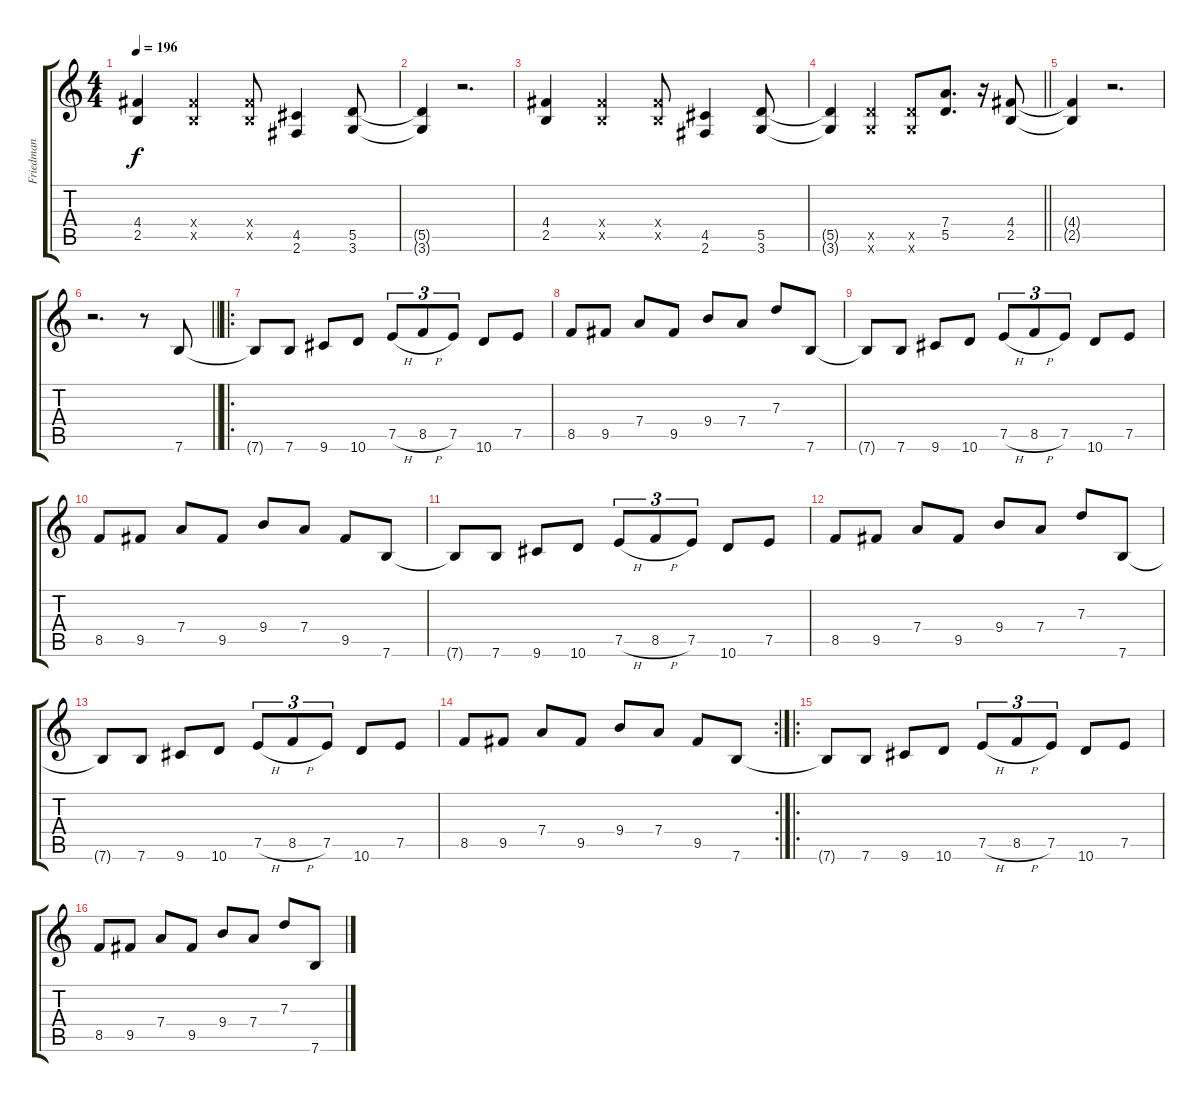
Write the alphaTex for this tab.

\track ("Friedman" "Friedman") {instrument overdrivenguitar}
\staff {score tabs}
\tuning (E4 B3 G3 D3 A2 E2) {hide}
\ts (4 4)
\tempo 196
\clef g2
\ks c
(4.4{t} 2.5{t}).4{dy f} (4.4{x} 2.5{x}).4 (4.4{x} 2.5{x}).8 (4.5 2.6).4 (5.5 3.6).8 |
(5.5{t} 3.6{t}).4 r.2{d} |
(4.4 2.5).4 (4.4{x} 2.5{x}).4 (4.4{x} 2.5{x}).8 (4.5 2.6).4 (5.5 3.6).8 |
\barLineRight lightlight
(5.5{t} 3.6{t}).4 (5.5{x} 3.6{x}).4 (5.5{x} 3.6{x}).8 (7.4 5.5).8{d} r.16 (4.4 2.5).8 |
(4.4{t} 2.5{t}).4 r.2{d} |
\barLineRight lightlight
r.2{d} r.8 7.6.8 |
\ro
7.6{t}.8 7.6.8 9.6.8 10.6.8 7.5{h}.8{tu (3 2)} 8.5{h}.8{tu (3 2)} 7.5.8{tu (3 2)} 10.6.8 7.5.8 |
8.5.8 9.5.8 7.4.8 9.5.8 9.4.8 7.4.8 7.3.8 7.6.8 |
7.6{t}.8 7.6.8 9.6.8 10.6.8 7.5{h}.8{tu (3 2)} 8.5{h}.8{tu (3 2)} 7.5.8{tu (3 2)} 10.6.8 7.5.8 |
8.5.8 9.5.8 7.4.8 9.5.8 9.4.8 7.4.8 9.5.8 7.6.8 |
7.6{t}.8 7.6.8 9.6.8 10.6.8 7.5{h}.8{tu (3 2)} 8.5{h}.8{tu (3 2)} 7.5.8{tu (3 2)} 10.6.8 7.5.8 |
8.5.8 9.5.8 7.4.8 9.5.8 9.4.8 7.4.8 7.3.8 7.6.8 |
7.6{t}.8 7.6.8 9.6.8 10.6.8 7.5{h}.8{tu (3 2)} 8.5{h}.8{tu (3 2)} 7.5.8{tu (3 2)} 10.6.8 7.5.8 |
\rc 2
8.5.8 9.5.8 7.4.8 9.5.8 9.4.8 7.4.8 9.5.8 7.6.8 |
\ro
7.6{t}.8 7.6.8 9.6.8 10.6.8 7.5{h}.8{tu (3 2)} 8.5{h}.8{tu (3 2)} 7.5.8{tu (3 2)} 10.6.8 7.5.8 |
8.5.8 9.5.8 7.4.8 9.5.8 9.4.8 7.4.8 7.3.8 7.6.8
